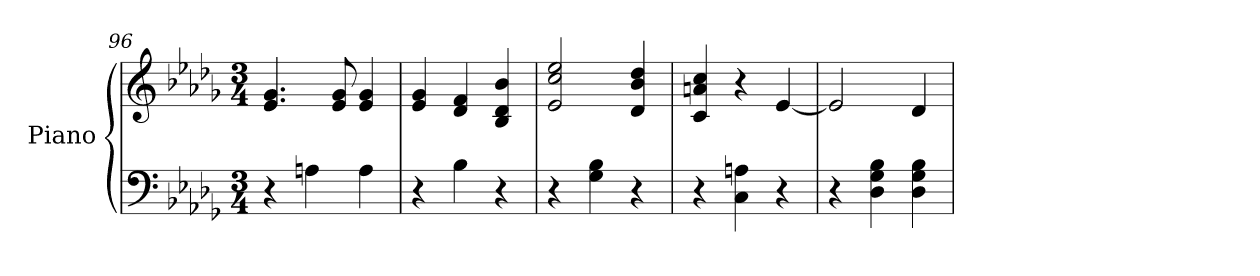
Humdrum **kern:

**kern	**kern
*part1	*part1
*staff2	*staff1
*I"Piano	*
*I'Pno.	*
*clefF4	*clefG2
*k[b-e-a-d-g-]	*k[b-e-a-d-g-]
*M3/4	*M3/4
=96	=96
4r	4.e-/ 4.g-/
4An\	.
.	8e-/ 8g-/
4A\	4e-/ 4g-/
=97	=97
4r	4e-/ 4g-/
4B-\	4d-/ 4f/
4r	4B-/ 4d-/ 4b-/
=98	=98
4r	2e-/ 2cc/ 2ee-/
4G-\ 4B-\	.
4r	4d-/ 4b-/ 4dd-/
=99	=99
4r	4c/ 4an/ 4cc/
4C\ 4An\	4r
4r	[4e-/
=100	=100
4r	2e-/]
4D-\ 4G-\ 4B-\	.
4D-\ 4G-\ 4B-\	4d-/
=	=
*-	*-
